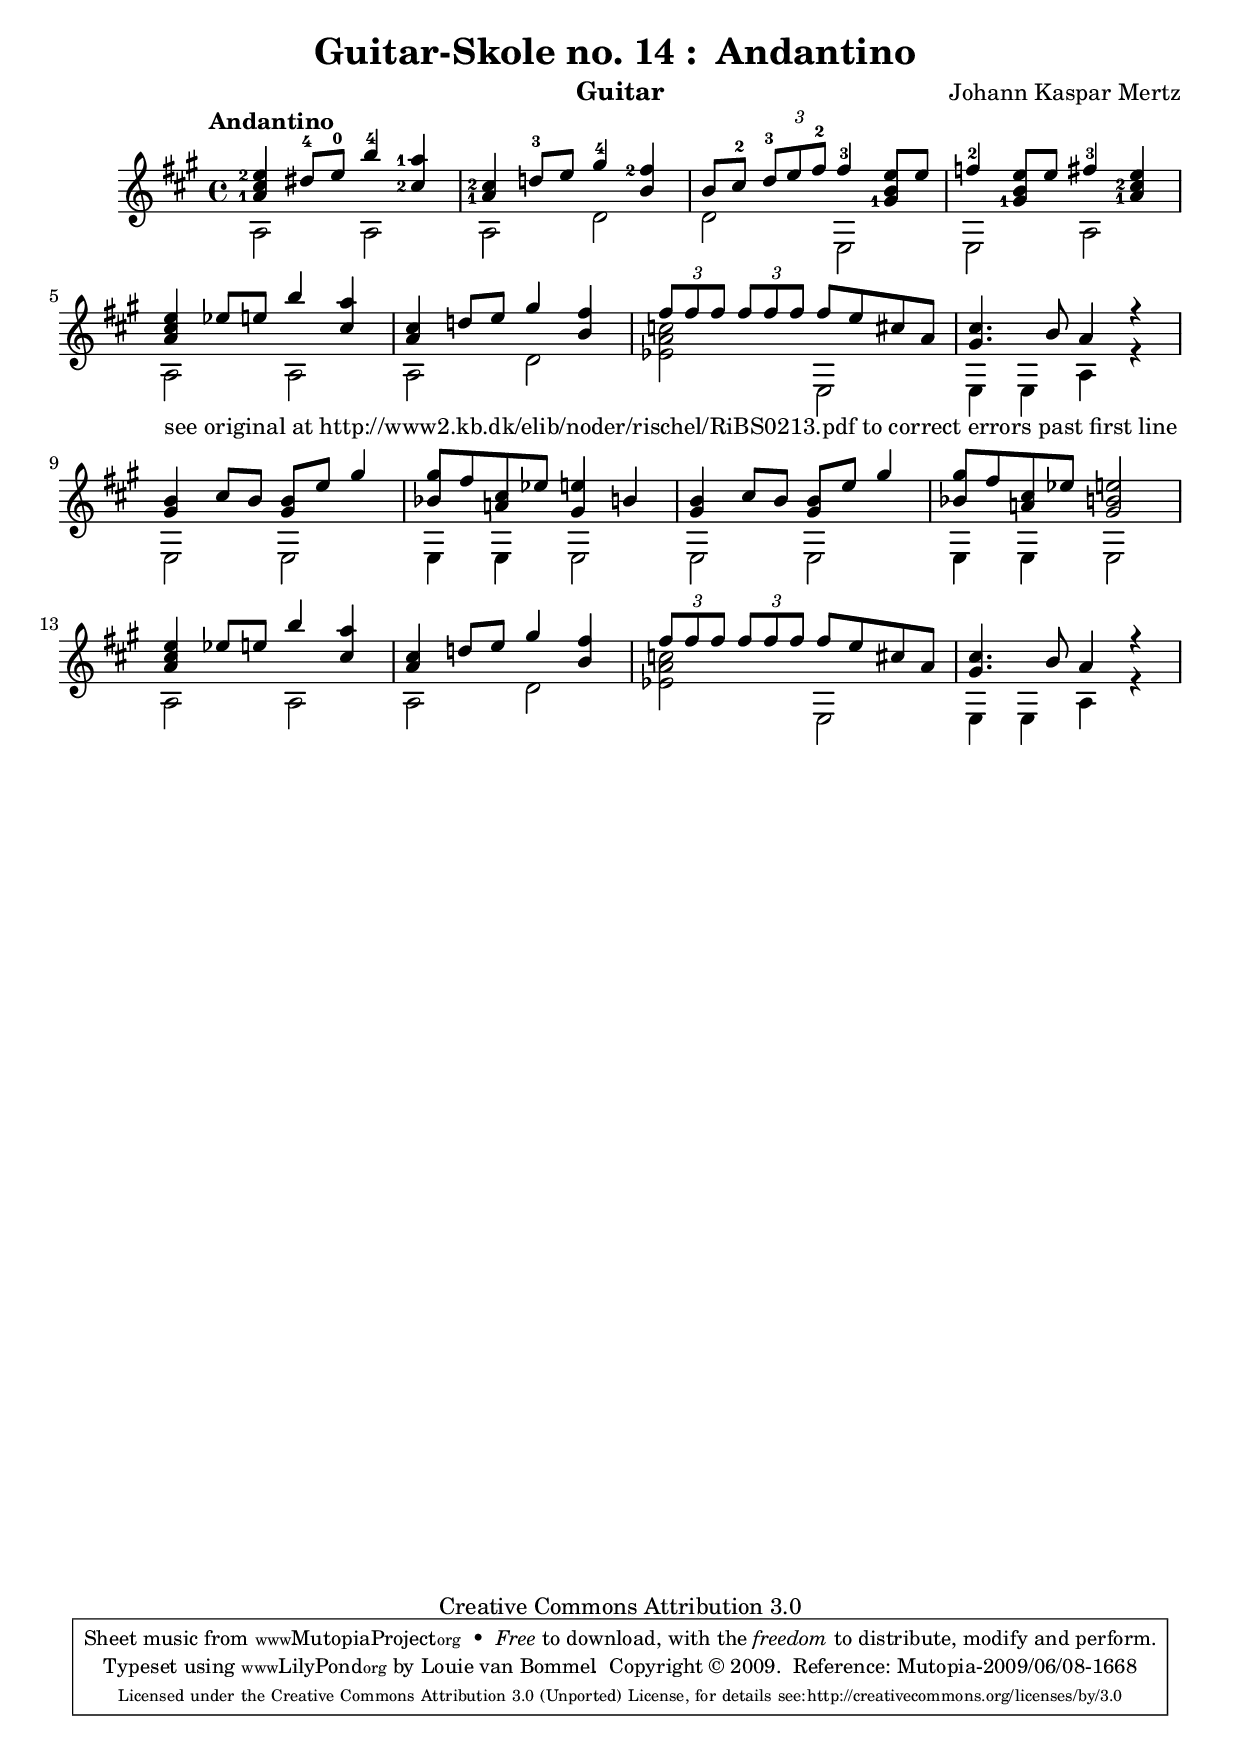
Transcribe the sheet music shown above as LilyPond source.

\version "2.12.2"
\header
{
  dedication = ""
  subtitle = ""
  subsubtitle = ""
  poet = ""
  instrument = "Guitar"
  meter = ""
  arranger = ""
  piece = ""
  opus = ""
  breakbefore = ##f
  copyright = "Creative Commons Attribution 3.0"
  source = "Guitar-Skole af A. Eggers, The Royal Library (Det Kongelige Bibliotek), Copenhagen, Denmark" 
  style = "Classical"
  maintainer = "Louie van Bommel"
  composer="Johann Kaspar Mertz"
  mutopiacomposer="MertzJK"
  title="Guitar-Skole no. 14 :  Andantino "
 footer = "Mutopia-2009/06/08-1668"
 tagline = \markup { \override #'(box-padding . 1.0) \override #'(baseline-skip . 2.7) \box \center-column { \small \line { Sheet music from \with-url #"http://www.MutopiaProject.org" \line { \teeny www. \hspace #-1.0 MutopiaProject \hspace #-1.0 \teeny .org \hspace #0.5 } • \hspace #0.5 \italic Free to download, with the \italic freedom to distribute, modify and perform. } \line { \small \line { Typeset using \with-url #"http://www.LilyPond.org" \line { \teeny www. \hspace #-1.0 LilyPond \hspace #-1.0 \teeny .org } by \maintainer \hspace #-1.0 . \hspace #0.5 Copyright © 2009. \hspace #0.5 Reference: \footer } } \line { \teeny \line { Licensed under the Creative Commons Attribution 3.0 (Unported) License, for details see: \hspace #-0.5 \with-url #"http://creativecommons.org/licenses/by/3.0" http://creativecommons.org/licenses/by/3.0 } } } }
}
\include "generic-paper-section.ly"
\include "generic-layout-section.ly"
\include "guitar-skole-defines-section.ly"

%%%%%%%%%%%%%%%%%%%%%%%%%%%%%Start Music%%%%%%%%%%%%%%%

staffOneVoiceOneNotes =
{
  \key a \major
  \time 4/4
  \tempo "Andantino" 4=130
  %1
  <a'-1 cis'' e''-2>4 dis''8-4 e''-0 b''4-4 <cis''-2 a''-1>4
  %2
  <a'-1 cis''-2>4 d''!8-3 e''8 gis''4-4 <b' fis''-2>4 
  %3
  b'8 cis''8-2 \times 2/3 { d''8-3 e''8 fis''8-2 } fis''4-3 <gis'-1 b' e''>8 e''8 
  %4
  f''!4-2 <gis'-1 b' e''>8 e''8 fis''!4-3 <a'-1 cis''-2 e''>4  \myBreak
  %5
  <a' cis'' e''>4 ees''!8 e''8 b''4 <cis'' a''>4 
  %6
  <a' cis''>4 d''!8 e''8 gis''4 <b' fis''>4 
  %7
  \times 2/3 { fis''8 fis''8 fis''8}  \times 2/3 {fis''8 fis''8  fis''8} fis''8 e''8  cis''!8 a'8 
  %8
  <gis' cis''>4. b'8 a'4 r4 
  %9
  <gis' b'>4 cis''8 b'8 <gis' b'>8 e''8 gis''4 
  %10
  <bes'! gis''>8 fis''8 <a'! cis''>8 ees''!8 <gis' e''>4 b'4 
  %11
  <gis' b'>4 cis''8 b'8 <gis' b'>8 e''8 gis''4 
  %12
  <bes'! gis''>8 fis''8 <a'! cis''>8 ees''!8 <gis' b' e''>2 
  %13
  <a' cis'' e''>4 ees''!8 e''8 b''4 <cis'' a''>4 
  %14
  <a' cis''>4 d''!8 e''8 gis''4 <b' fis''>4 
  %15
  \times 2/3 { fis''8 fis''8 fis''8 } \times 2/3 { fis''8 fis''8 fis''8 }  fis''8 e''8  cis''!8 a'8 
  %16
  <gis' cis''>4. b'8 a'4 r4 
}
staffOneVoiceTwoNotes =
{
  %1
  a2 a
  %2
  a2 d'2 
  %3
  d'2  e2
  %4
  e2 a2 
  %5
  a2 \myTextIncomplete  a2 
  %6
  a2 d'2 
  %7
  <ees'! a' c''!>2 e2  
  %8
  e4 e4 a4 r4 
  %9
  e2 e2 
  %10
  e4 e4 e2 
  %11
  e2 e2 
  %12
  e4 e4 e2 
  %13
  a2 a2 
  %14
  a2 d'2 
  %15
  <ees'! a' c''!>2 e2  
  %16
  e4 e4 a4 r4 
}
staffOneVoiceThreeNotes =
{
}
staffOneVoiceFourNotes =
{
}
staffTwoVoiceOneNotes =
{
}
staffTwoVoiceTwoNotes =
{
}
staffTwoVoiceThreeNotes =
{
}
staffTwoVoiceFourNotes =
{
}

myChords = \chordmode
{
}
myMainWords = \lyricmode
{
}

%%%%%%%%%%%%%%%%%%%%%%%%%%%%%End of Music%%%%%%%%%%%%%%

\include "generic-score-section.ly"
